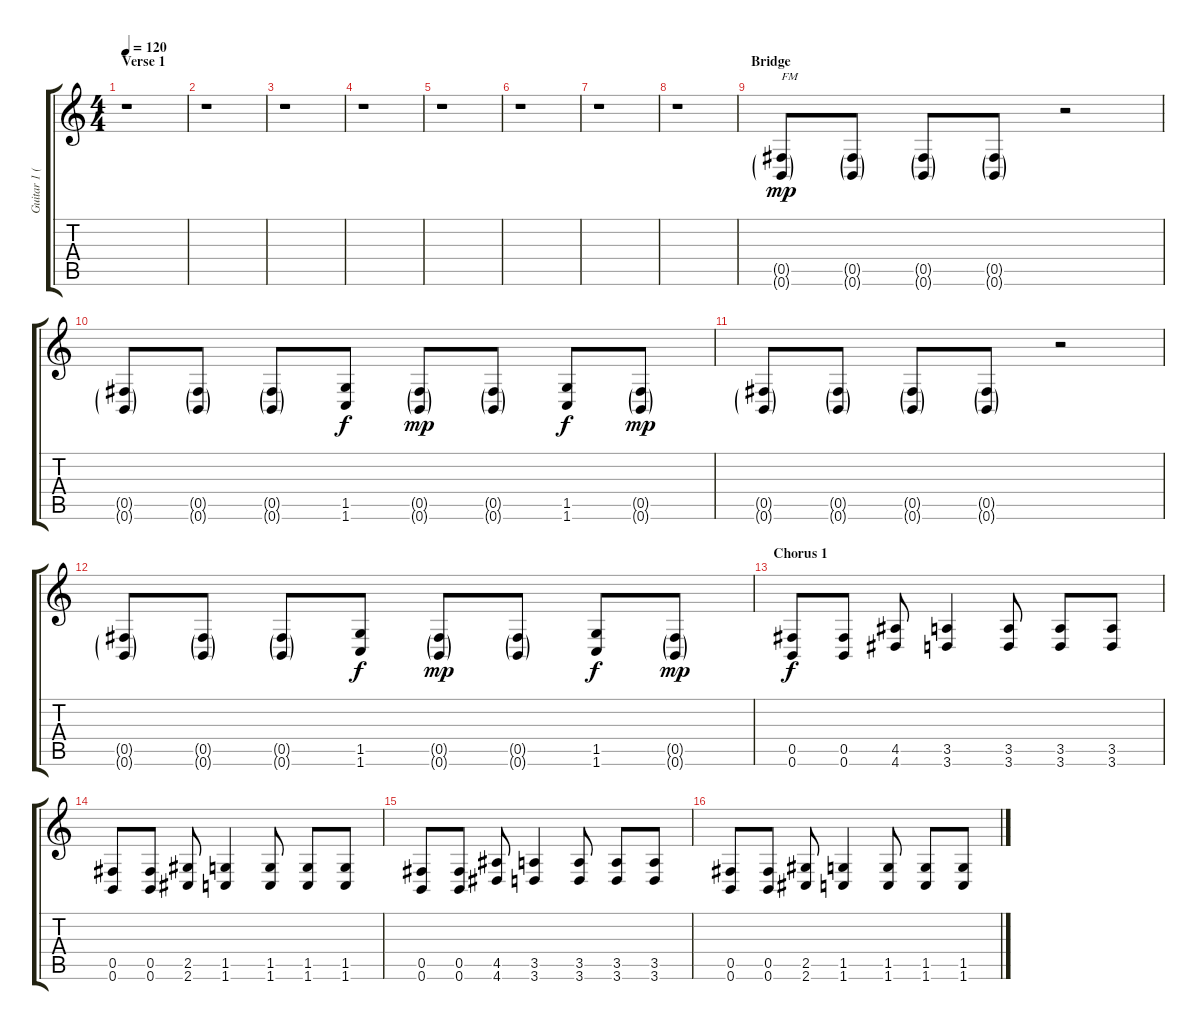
\track ("Guitar 1 (M.Rohringer)" "Guitar 1 (") {instrument distortionguitar}
\staff {score tabs}
\tuning (Db4 Ab3 E3 B2 Gb2 B1) {hide}
\ts (4 4)
\section ("" "Verse 1")
\tempo 120
\clef g2
\ks c
r.1{dy f} |
r.1 |
r.1 |
r.1 |
r.1 |
r.1 |
r.1 |
r.1 |
\section ("" "Bridge")
(0.5{g} 0.6{g}).8{txt "FM" dy mp} (0.5{g} 0.6{g}).8 (0.5{g} 0.6{g}).8 (0.5{g} 0.6{g}).8 r.2 |
(0.5{g} 0.6{g}).8 (0.5{g} 0.6{g}).8 (0.5{g} 0.6{g}).8 (1.5 1.6).8{dy f} (0.5{g} 0.6{g}).8{dy mp} (0.5{g} 0.6{g}).8 (1.5 1.6).8{dy f} (0.5{g} 0.6{g}).8{dy mp} |
(0.5{g} 0.6{g}).8 (0.5{g} 0.6{g}).8 (0.5{g} 0.6{g}).8 (0.5{g} 0.6{g}).8 r.2 |
(0.5{g} 0.6{g}).8 (0.5{g} 0.6{g}).8 (0.5{g} 0.6{g}).8 (1.5 1.6).8{dy f} (0.5{g} 0.6{g}).8{dy mp} (0.5{g} 0.6{g}).8 (1.5 1.6).8{dy f} (0.5{g} 0.6{g}).8{dy mp} |
\section ("" "Chorus 1")
(0.5 0.6).8{dy f} (0.5 0.6).8 (4.5 4.6).8 (3.5 3.6).4 (3.5 3.6).8 (3.5 3.6).8 (3.5 3.6).8 |
(0.5 0.6).8 (0.5 0.6).8 (2.5 2.6).8 (1.5 1.6).4 (1.5 1.6).8 (1.5 1.6).8 (1.5 1.6).8 |
(0.5 0.6).8 (0.5 0.6).8 (4.5 4.6).8 (3.5 3.6).4 (3.5 3.6).8 (3.5 3.6).8 (3.5 3.6).8 |
(0.5 0.6).8 (0.5 0.6).8 (2.5 2.6).8 (1.5 1.6).4 (1.5 1.6).8 (1.5 1.6).8 (1.5 1.6).8
